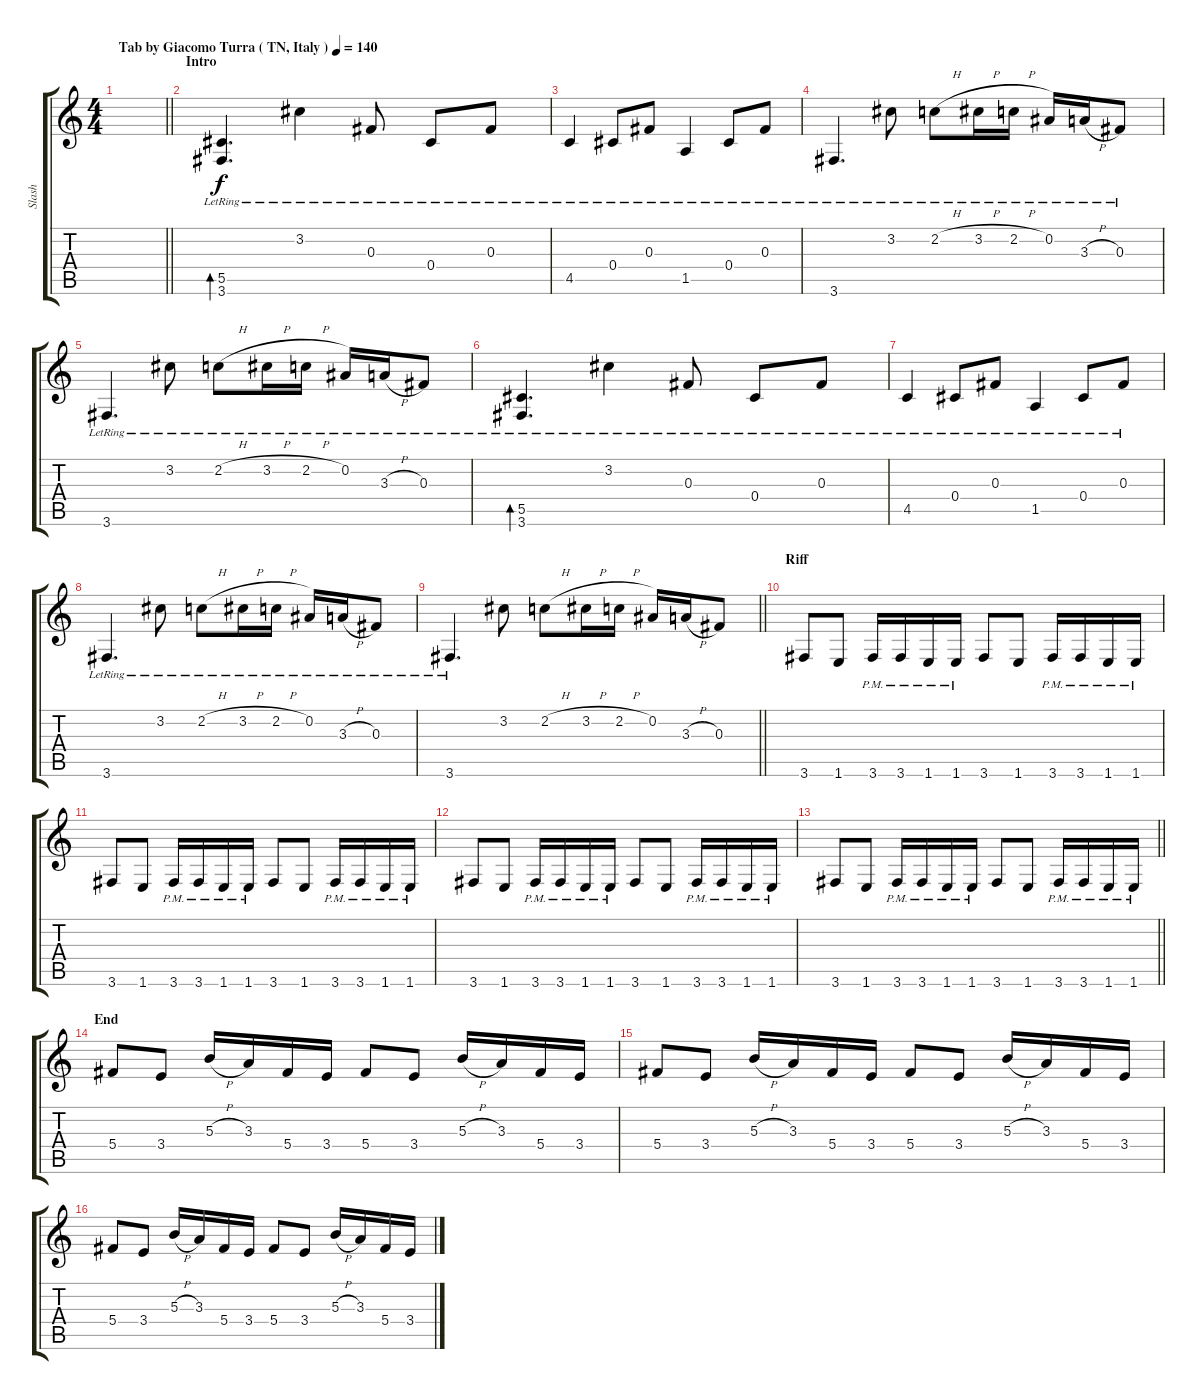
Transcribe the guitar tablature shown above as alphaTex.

\track ("Slash" "Slash") {instrument overdrivenguitar}
\staff {score tabs}
\tuning (Eb4 Bb3 Gb3 Db3 Ab2 Eb2) {hide}
\ts (4 4)
\tempo (140 "Tab by Giacomo Turra ( TN, Italy )")
\clef g2
\barLineRight lightlight
\ks c
|
\section ("" "Intro")
(5.5{lr} 3.6{lr}).4{d bd 60} 3.2{lr}.4 0.3{lr}.8 0.4{lr}.8 0.3{lr}.8 |
4.5{lr}.4 0.4{lr}.8 0.3{lr}.8 1.5{lr}.4 0.4{lr}.8 0.3{lr}.8 |
3.6{lr}.4{d} 3.2{lr}.8 2.2{h lr}.8 3.2{h lr}.16 2.2{h lr}.16 0.2{lr}.16 3.3{h lr}.16 0.3{lr}.8 |
3.6{lr}.4{d} 3.2{lr}.8 2.2{h lr}.8 3.2{h lr}.16 2.2{h lr}.16 0.2{lr}.16 3.3{h lr}.16 0.3{lr}.8 |
(5.5{lr} 3.6{lr}).4{d bd 60} 3.2{lr}.4 0.3{lr}.8 0.4{lr}.8 0.3{lr}.8 |
4.5{lr}.4 0.4{lr}.8 0.3{lr}.8 1.5{lr}.4 0.4{lr}.8 0.3{lr}.8 |
3.6{lr}.4{d} 3.2{lr}.8 2.2{h lr}.8 3.2{h lr}.16 2.2{h lr}.16 0.2{lr}.16 3.3{h lr}.16 0.3{lr}.8 |
\barLineRight lightlight
3.6{lr}.4{d} 3.2.8 2.2{h}.8 3.2{h}.16 2.2{h}.16 0.2.16 3.3{h}.16 0.3.8 |
\section ("" "Riff")
3.6.8 1.6.8 3.6{pm}.16 3.6{pm}.16 1.6{pm}.16 1.6{pm}.16 3.6.8 1.6.8 3.6{pm}.16 3.6{pm}.16 1.6{pm}.16 1.6{pm}.16 |
3.6.8 1.6.8 3.6{pm}.16 3.6{pm}.16 1.6{pm}.16 1.6{pm}.16 3.6.8 1.6.8 3.6{pm}.16 3.6{pm}.16 1.6{pm}.16 1.6{pm}.16 |
3.6.8 1.6.8 3.6{pm}.16 3.6{pm}.16 1.6{pm}.16 1.6{pm}.16 3.6.8 1.6.8 3.6{pm}.16 3.6{pm}.16 1.6{pm}.16 1.6{pm}.16 |
\barLineRight lightlight
3.6.8 1.6.8 3.6{pm}.16 3.6{pm}.16 1.6{pm}.16 1.6{pm}.16 3.6.8 1.6.8 3.6{pm}.16 3.6{pm}.16 1.6{pm}.16 1.6{pm}.16 |
\section ("" "End")
5.4.8 3.4.8 5.3{h}.16 3.3.16 5.4.16 3.4.16 5.4.8 3.4.8 5.3{h}.16 3.3.16 5.4.16 3.4.16 |
5.4.8 3.4.8 5.3{h}.16 3.3.16 5.4.16 3.4.16 5.4.8 3.4.8 5.3{h}.16 3.3.16 5.4.16 3.4.16 |
5.4.8 3.4.8 5.3{h}.16 3.3.16 5.4.16 3.4.16 5.4.8 3.4.8 5.3{h}.16 3.3.16 5.4.16 3.4.16
